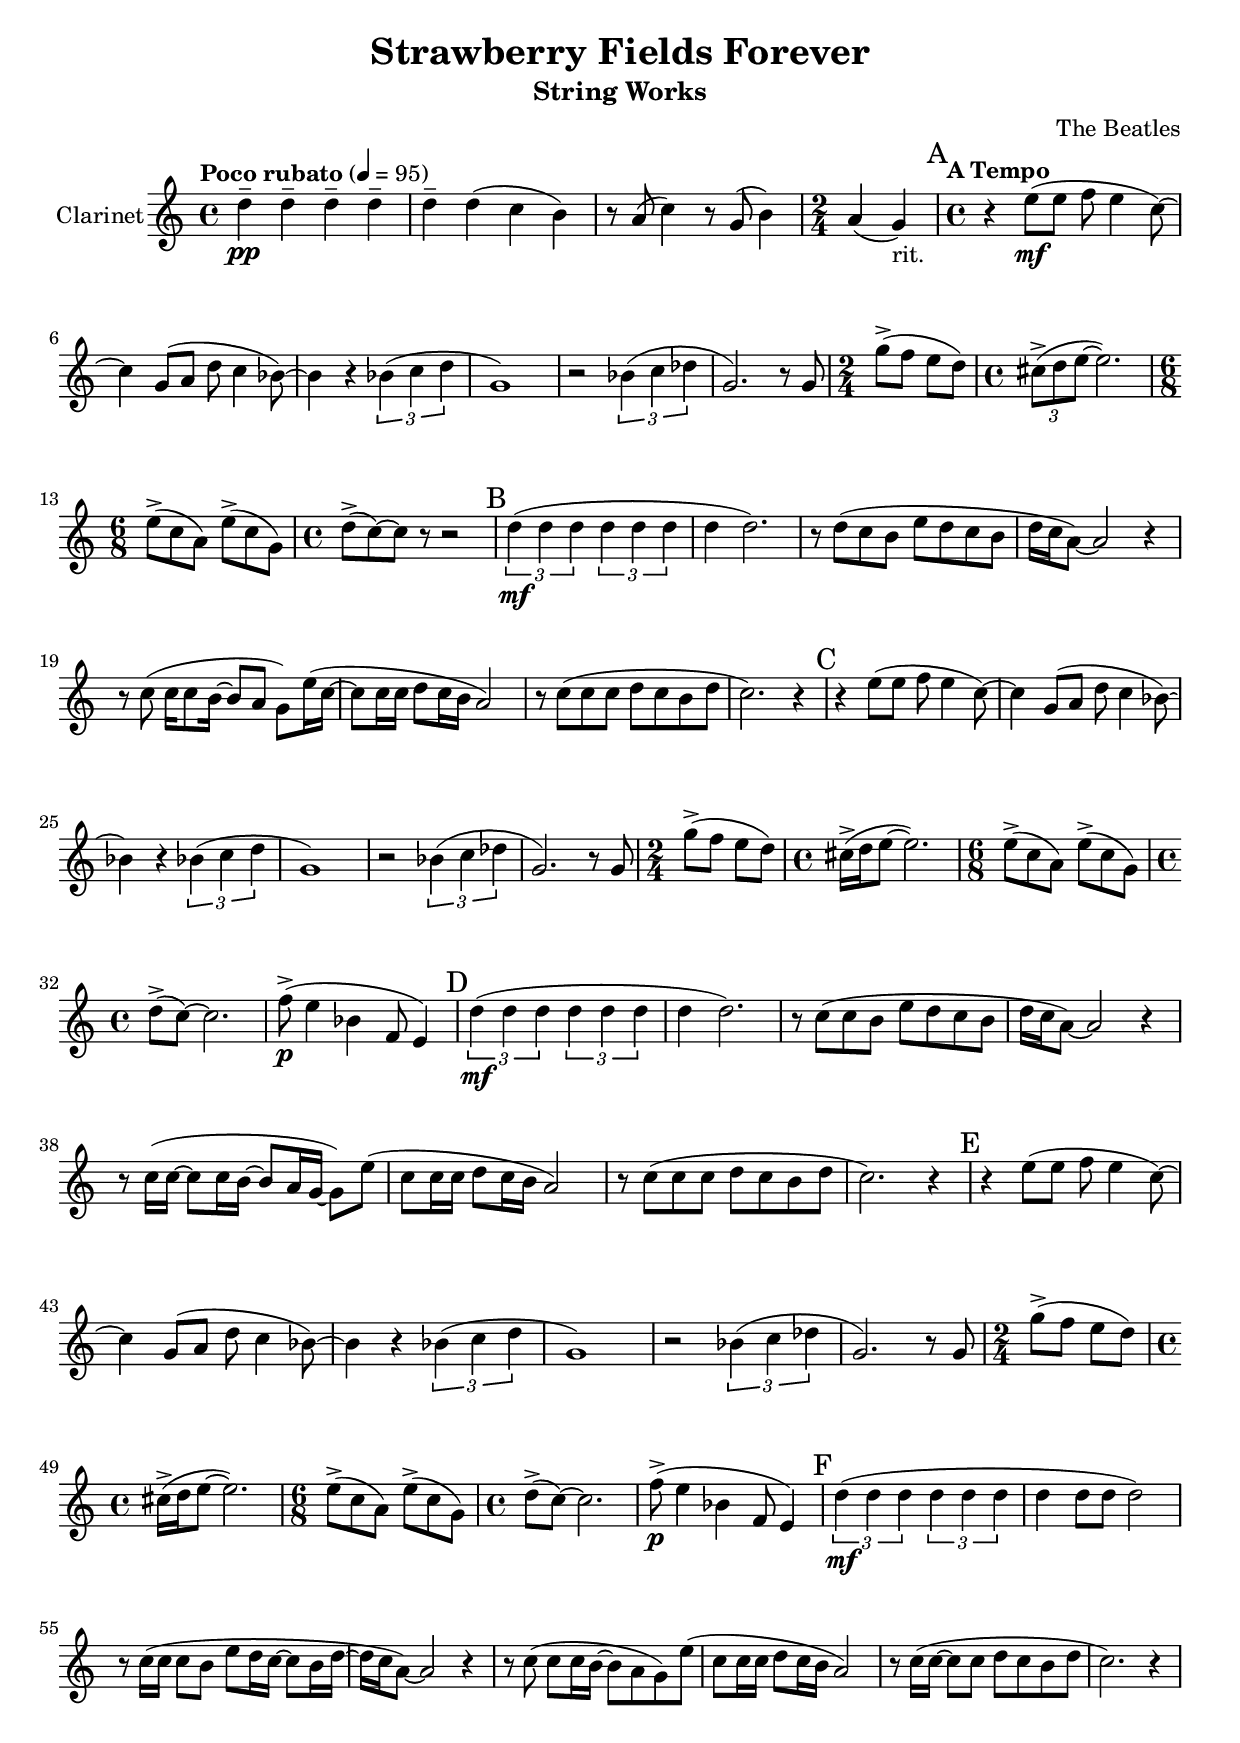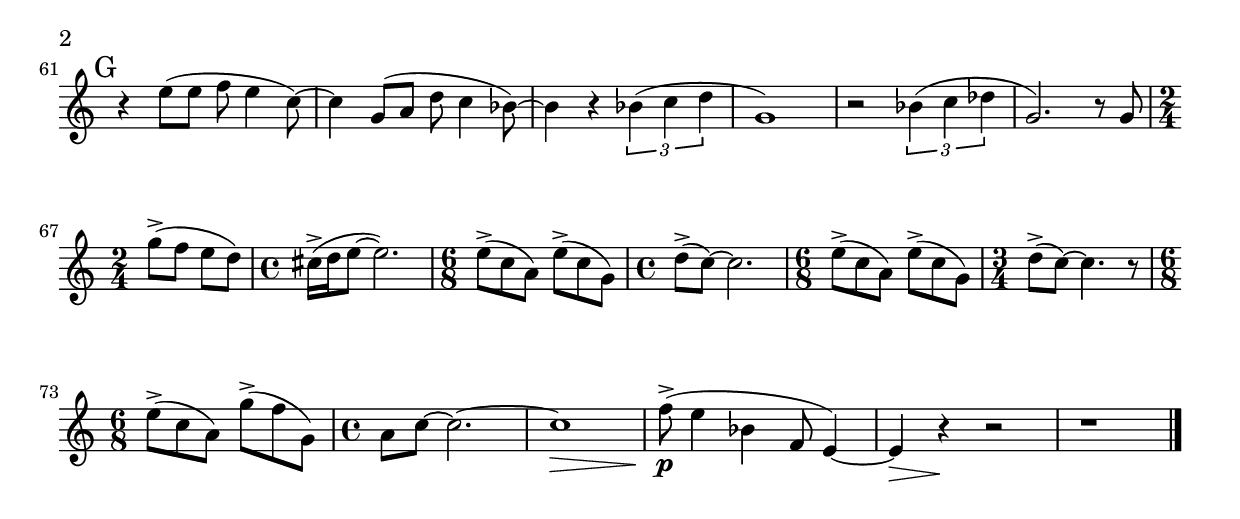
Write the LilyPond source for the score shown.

% Created on Sun May 15 16:43:59 CEST 2011
\version "2.12.0"

\header {
	title = "Strawberry Fields Forever" 
 subtitle = "String Works" 
 	composer = "The Beatles" 

}

mbreak = {}

\include "deutsch.ly"

staffViolin = \new Staff {
	\time 4/4
	\set Staff.instrumentName = "Clarinet"
	\set Staff.midiInstrument = "clarinet"
	\key b \major
	\clef treble
	\compressFullBarRests
	\relative c''' { 
		\tempo "Poco rubato" 4 = 95
		c--\pp  c-- c-- c--
		c-- c( b a)
		r8 g8( b4) r8 f8( a4)
		\time 2/4
		g4( f)-"rit."
		\time 4/4
		
		\mark "A"
		\tempo "A Tempo"
		r4
		d'8(\mf d es d4 b8)~ \mbreak
		b4 f8( g c b4 as8)~
		as4 r4 \times 2/3 { as( b c}
		f,1)
		r2 \times 2/3 { as4( b ces}
		f,2.) r8 f8
		\time 2/4 
		f'8->( es d c) \mbreak
		\time 4/4
		\times 2/3 {h8->( c d~} d2.)
		\time 6/8
		d8->( b g) d'->( b f)
		\time 4/4
		c'->( b)~ b8 r8 r2
		
		\mark "B"
		\times 2/3 { c4(\mf c c} \times 2/3 {c c c}
		c4 c2.) \mbreak
		r8 c8( b a d c b a
		c16 b g8)~ g2 r4
		r8 b8( b16 b8 a16~ a8 g f) d'16( b~
		b8 b16 b c8 b16 a g2) \mbreak
		r8 b8( b b c b a c
		b2.) r4
		
		\mark "C"
		r4 d8(d es d4 b8)~ 
		b4 f8( g c b4 as8)~
		as4 r4 \times 2/3 { as( b c} \mbreak
		f,1)
		r2 \times 2/3 { as4( b ces}
		f,2.) r8 f8
		\time 2/4 
		f'8->( es d c) 
		\time 4/4
		h16->( c d8~ d2.)
		\time 6/8
		d8->( b g) d'->( b f) \mbreak
		\time 4/4 
		c'->( b)~ b2. 
		es8->(\p d4 as4 es8 d4)
		
		\mark "D"
		\times 2/3 { c'4(\mf c c} \times 2/3 {c c c}
		c4 c2.) 
		r8 b8( b a d c b a \mbreak 
		c16 b g8)~ g2 r4
		r8 b16( b~ b8 b16 a~ a8 g16 f~ f8) d'8(
		b8 b16 b c8 b16 a g2)
		r8 b8( b b c b a c \mbreak
		b2.) r4
		
		\mark "E"
		r4 d8(d es d4 b8)~ 
		b4 f8( g c b4 as8)~
		as4 r4 \times 2/3 { as( b c} \mbreak 
		f,1)
		r2 \times 2/3 { as4( b ces}
		f,2.) r8 f8
		\time 2/4 
		f'8->( es d c) 
		\time 4/4
		h16->( c d8~ d2.)
		\time 6/8
		d8->( b g) d'->( b f) 
		\time 4/4 
		c'->( b)~ b2. \mbreak 
		es8->(\p d4 as4 es8 d4)
		
		\mark "F"
		\times 2/3 { c'4(\mf c c} \times 2/3 {c c c}
		c4 c8( c c2) 
		r8 b16( b b8 a d c16 b~ b8 a16 c~ \mbreak
		c16 b g8)~ g2 r4
		r8 b( b b16 a~ a8 g8 f) d'8(
		b8 b16 b c8 b16 a g2)
		r8 b16( b~ b8 b c b a c 
		b2.) r4 \mbreak \pageBreak
		
		\mark "G"
		r4 d8(d es d4 b8)~ 
		b4 f8( g c b4 as8)~
		as4 r4 \times 2/3 { as( b c} 
		f,1)
		r2 \times 2/3 { as4( b ces} \mbreak
		f,2.) r8 f8
		\time 2/4 
		f'8->( es d c) 
		\time 4/4
		h16->( c d8~ d2.)
		\time 6/8
		d8->( b g) d'->( b f) 
		\time 4/4 
		c'->( b)~ b2. \mbreak
		
		\time 6/8
		d8->( b g) d'->( b f) 
		\time 3/4 
		c'->( b)~ b4. r8
		\time 6/8
		d8->( b g) f'->( es f,) \mbreak
		\time 4/4
		g8 b~ b2.~ 
		b1 \>
		es8->(\!\p d4 as4 es8 d4)~
		d4 \> r4 \! r2
		r1
		
		
	\bar "|."
	}

}


\score {
	<<
		\transpose b c {
		\staffViolin
		}
		
	>>
	
	

  \layout {
  }
}

\paper {
}


